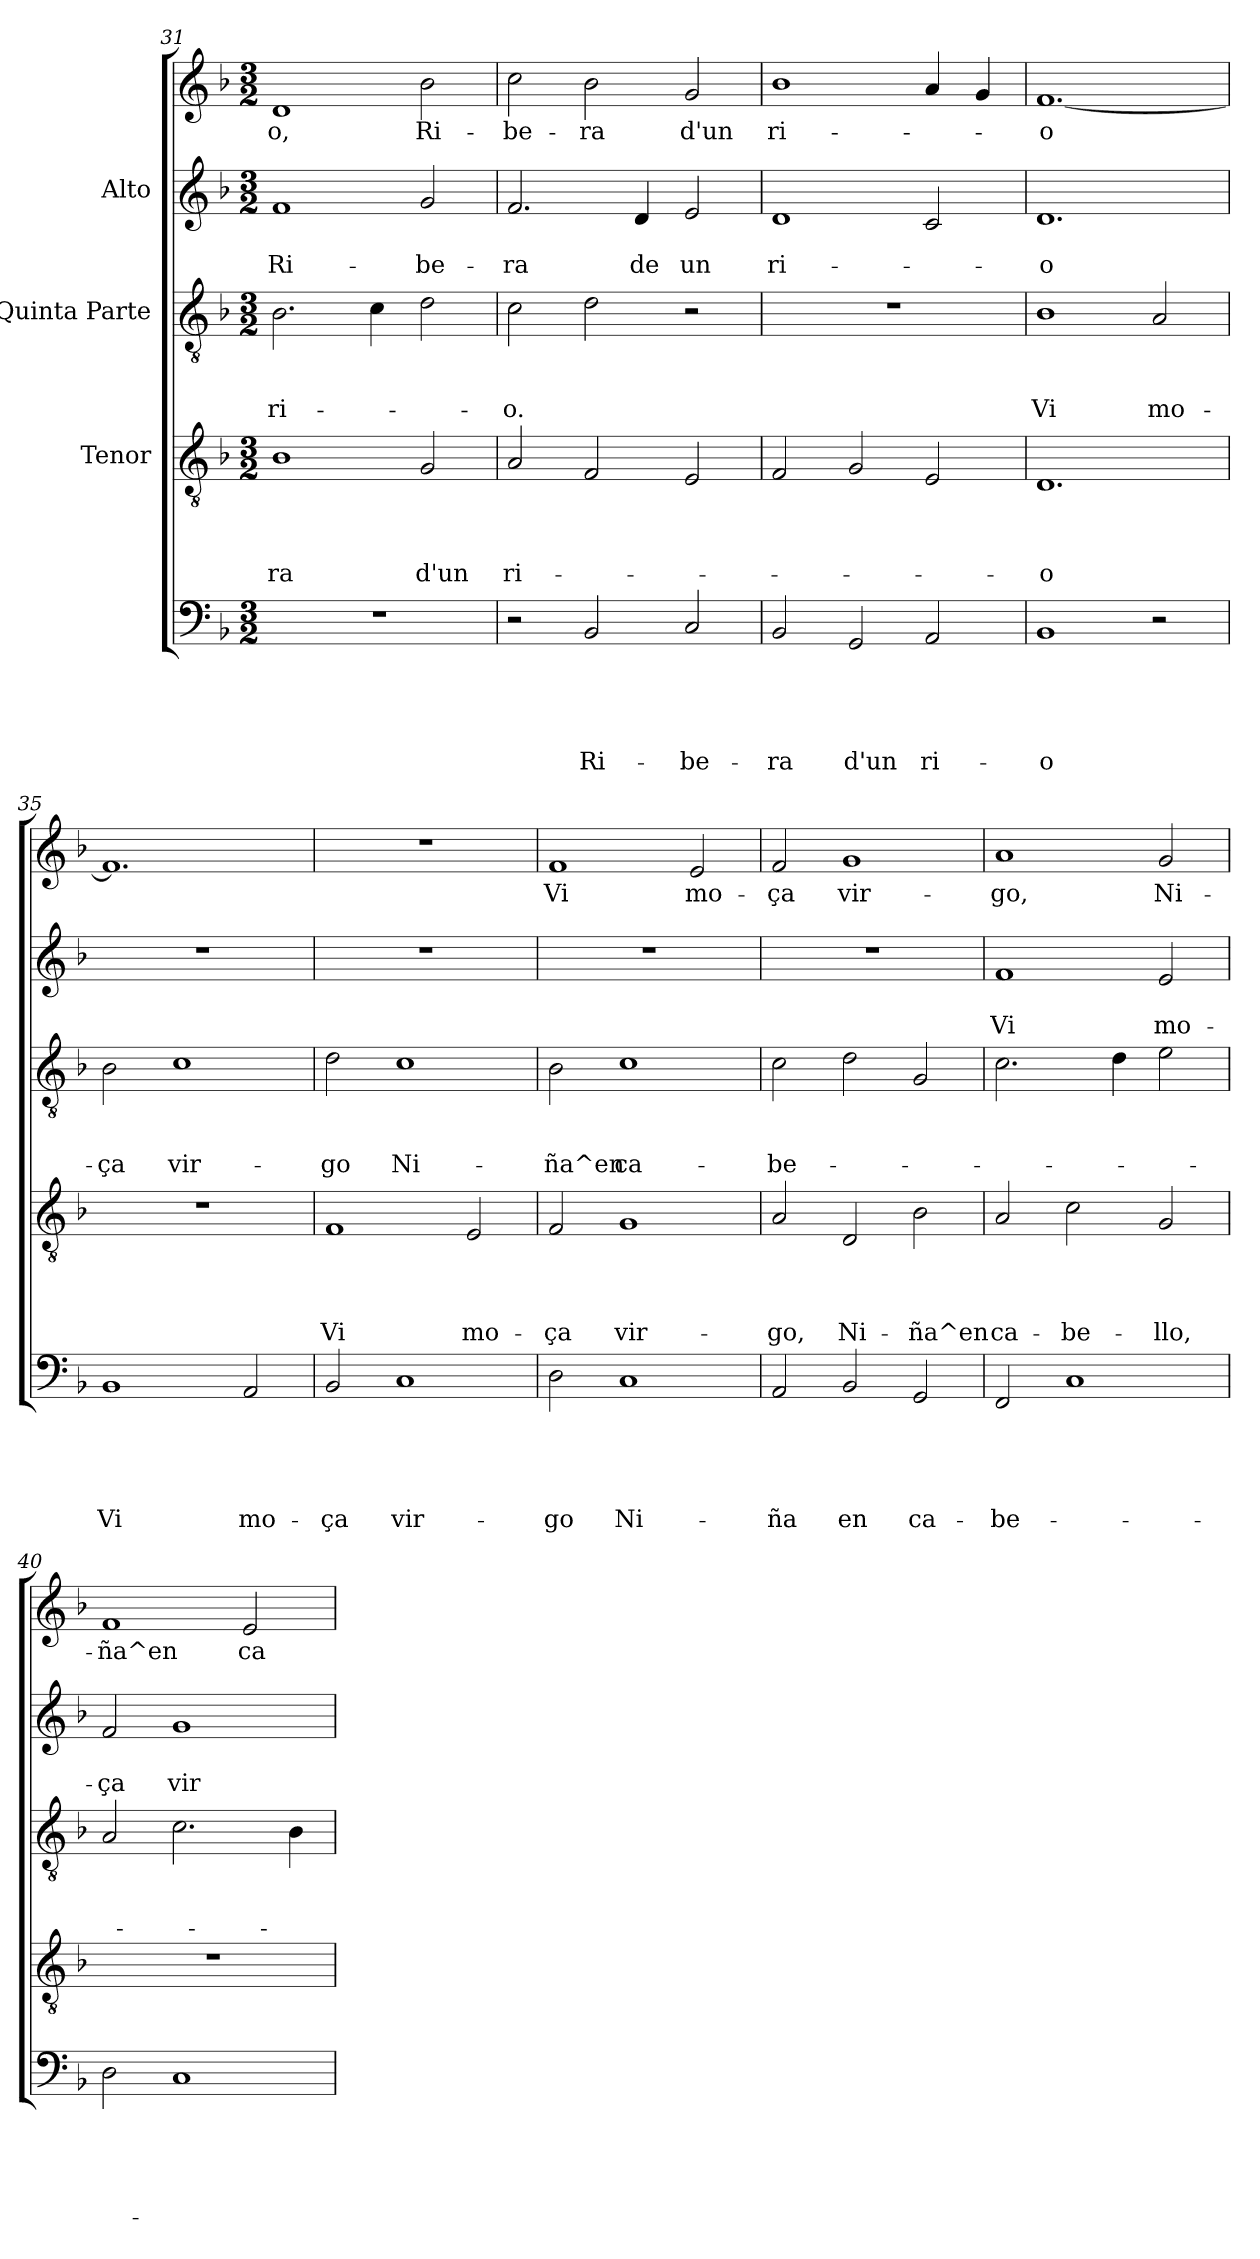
**kern	**text	**text	**text	**text	**text	**kern	**text	**text	**text	**text	**kern	**text	**text	**text	**kern	**text	**text	**kern	**text
*part5	*part5	*part5	*part5	*part5	*part5	*part4	*part4	*part4	*part4	*part4	*part3	*part3	*part3	*part3	*part2	*part2	*part2	*part1	*part1
*staff5	*staff5	*staff5	*staff5	*staff5	*staff5	*staff4	*staff4	*staff4	*staff4	*staff4	*staff3	*staff3	*staff3	*staff3	*staff2	*staff2	*staff2	*staff1	*staff1
*	*	*	*	*	*	*I"Tenor	*	*	*	*	*I"Quinta Parte	*	*	*	*I"Alto	*	*	*	*
*clefF4	*	*	*	*	*	*clefGv2	*	*	*	*	*clefGv2	*	*	*	*clefG2	*	*	*clefG2	*
*k[b-]	*	*	*	*	*	*k[b-]	*	*	*	*	*k[b-]	*	*	*	*k[b-]	*	*	*k[b-]	*
*F:	*	*	*	*	*	*F:	*	*	*	*	*F:	*	*	*	*F:	*	*	*F:	*
*M3/2	*	*	*	*	*	*M3/2	*	*	*	*	*M3/2	*	*	*	*M3/2	*	*	*M3/2	*
=31	=31	=31	=31	=31	=31	=31	=31	=31	=31	=31	=31	=31	=31	=31	=31	=31	=31	=31	=31
!	!	!	!	!	!	!	!	!	!	!LO:LY:b	!	!	!	!LO:LY:b	!	!	!LO:LY:b	!	!LO:LY:b
1.r	.	.	.	.	.	1B-	.	.	.	-ra	2.B-\	.	.	ri-	1f	.	Ri-	1d	-o,
.	.	.	.	.	.	.	.	.	.	.	4c\	.	.	.	.	.	.	.	.
!	!	!	!	!	!	!	!	!	!	!LO:LY:b	!	!	!	!	!	!	!LO:LY:b	!	!LO:LY:b
.	.	.	.	.	.	2G/	.	.	.	d'un	2d\	.	.	.	2g/	.	-be-	2b-\	Ri-
!!LO:PB:g=z
=32	=32	=32	=32	=32	=32	=32	=32	=32	=32	=32	=32	=32	=32	=32	=32	=32	=32	=32	=32
!	!	!	!	!	!	!	!	!	!	!LO:LY:b	!	!	!	!LO:LY:b	!	!	!LO:LY:b	!	!LO:LY:b
2r	.	.	.	.	.	2A/	.	.	.	ri-	2c\	.	.	-o.	2.f/	.	-ra	2cc\	-be-
!	!	!	!	!	!LO:LY:b	!	!	!	!	!	!	!	!	!	!	!	!	!	!LO:LY:b
2BB-/	.	.	.	.	Ri-	2F/	.	.	.	.	2d\	.	.	.	.	.	.	2b-\	-ra
!	!	!	!	!	!	!	!	!	!	!	!	!	!	!	!	!	!LO:LY:b	!	!
.	.	.	.	.	.	.	.	.	.	.	.	.	.	.	4d/	.	de	.	.
!	!	!	!	!	!LO:LY:b	!	!	!	!	!	!	!	!	!	!	!	!LO:LY:b	!	!LO:LY:b
2C/	.	.	.	.	-be-	2E/	.	.	.	.	2r	.	.	.	2e/	.	un	2g/	d'un
=33	=33	=33	=33	=33	=33	=33	=33	=33	=33	=33	=33	=33	=33	=33	=33	=33	=33	=33	=33
!	!	!	!	!	!LO:LY:b	!	!	!	!	!	!	!	!	!	!	!	!LO:LY:b	!	!LO:LY:b
2BB-/	.	.	.	.	-ra	2F/	.	.	.	.	1.r	.	.	.	1d	.	ri-	1b-	ri-
!	!	!	!	!	!LO:LY:b	!	!	!	!	!	!	!	!	!	!	!	!	!	!
2GG/	.	.	.	.	d'un	2G/	.	.	.	.	.	.	.	.	.	.	.	.	.
!	!	!	!	!	!LO:LY:b	!	!	!	!	!	!	!	!	!	!	!	!	!	!
2AA/	.	.	.	.	ri-	2E/	.	.	.	.	.	.	.	.	2c/	.	.	4a/	.
.	.	.	.	.	.	.	.	.	.	.	.	.	.	.	.	.	.	4g/	.
=34	=34	=34	=34	=34	=34	=34	=34	=34	=34	=34	=34	=34	=34	=34	=34	=34	=34	=34	=34
!	!	!	!	!	!LO:LY:b	!	!	!	!	!LO:LY:b	!	!	!	!LO:LY:b	!	!	!LO:LY:b	!	!LO:LY:b
1BB-	.	.	.	.	-o	1.D	.	.	.	-o	1B-	.	.	Vi	1.d	.	-o	[<1.f	-o
!	!	!	!	!	!	!	!	!	!	!	!	!	!	!LO:LY:b	!	!	!	!	!
2r	.	.	.	.	.	.	.	.	.	.	2A/	.	.	mo-	.	.	.	.	.
=35	=35	=35	=35	=35	=35	=35	=35	=35	=35	=35	=35	=35	=35	=35	=35	=35	=35	=35	=35
!	!	!	!	!	!LO:LY:b	!	!	!	!	!	!	!	!	!LO:LY:b	!	!	!	!	!
1BB-	.	.	.	.	Vi	1.r	.	.	.	.	2B-\	.	.	-ça	1.r	.	.	1.f]	.
!	!	!	!	!	!	!	!	!	!	!	!	!	!	!LO:LY:b	!	!	!	!	!
.	.	.	.	.	.	.	.	.	.	.	1c	.	.	vir-	.	.	.	.	.
!	!	!	!	!	!LO:LY:b	!	!	!	!	!	!	!	!	!	!	!	!	!	!
2AA/	.	.	.	.	mo-	.	.	.	.	.	.	.	.	.	.	.	.	.	.
=36	=36	=36	=36	=36	=36	=36	=36	=36	=36	=36	=36	=36	=36	=36	=36	=36	=36	=36	=36
!	!	!	!	!	!LO:LY:b	!	!	!	!	!LO:LY:b	!	!	!	!LO:LY:b	!	!	!	!	!
2BB-/	.	.	.	.	-ça	1F	.	.	.	Vi	2d\	.	.	-go	1.r	.	.	1.r	.
!	!	!	!	!	!LO:LY:b	!	!	!	!	!	!	!	!	!LO:LY:b	!	!	!	!	!
1C	.	.	.	.	vir-	.	.	.	.	.	1c	.	.	Ni-	.	.	.	.	.
!	!	!	!	!	!	!	!	!	!	!LO:LY:b	!	!	!	!	!	!	!	!	!
.	.	.	.	.	.	2E/	.	.	.	mo-	.	.	.	.	.	.	.	.	.
=37	=37	=37	=37	=37	=37	=37	=37	=37	=37	=37	=37	=37	=37	=37	=37	=37	=37	=37	=37
!	!	!	!	!	!LO:LY:b	!	!	!	!	!LO:LY:b	!	!	!	!LO:LY:b	!	!	!	!	!LO:LY:b
2D\	.	.	.	.	-go	2F/	.	.	.	-ça	2B-\	.	.	-ña^en	1.r	.	.	1f	Vi
!	!	!	!	!	!LO:LY:b	!	!	!	!	!LO:LY:b	!	!	!	!LO:LY:b	!	!	!	!	!
1C	.	.	.	.	Ni-	1G	.	.	.	vir-	1c	.	.	ca-	.	.	.	.	.
!	!	!	!	!	!	!	!	!	!	!	!	!	!	!	!	!	!	!	!LO:LY:b
.	.	.	.	.	.	.	.	.	.	.	.	.	.	.	.	.	.	2e/	mo-
=38	=38	=38	=38	=38	=38	=38	=38	=38	=38	=38	=38	=38	=38	=38	=38	=38	=38	=38	=38
!	!	!	!	!	!LO:LY:b	!	!	!	!	!LO:LY:b	!	!	!	!LO:LY:b	!	!	!	!	!LO:LY:b
2AA/	.	.	.	.	-ña	2A/	.	.	.	-go,	2c\	.	.	-be-	1.r	.	.	2f/	-ça
!	!	!	!	!	!LO:LY:b	!	!	!	!	!LO:LY:b	!	!	!	!	!	!	!	!	!LO:LY:b
2BB-/	.	.	.	.	en	2D/	.	.	.	Ni-	2d\	.	.	.	.	.	.	1g	vir-
!	!	!	!	!	!LO:LY:b	!	!	!	!	!LO:LY:b	!	!	!	!	!	!	!	!	!
2GG/	.	.	.	.	ca-	2B-\	.	.	.	-ña^en	2G/	.	.	.	.	.	.	.	.
!!LO:PB:g=z
=39	=39	=39	=39	=39	=39	=39	=39	=39	=39	=39	=39	=39	=39	=39	=39	=39	=39	=39	=39
!	!	!	!	!	!LO:LY:b	!	!	!	!	!LO:LY:b	!	!	!	!	!	!	!LO:LY:b	!	!LO:LY:b
2FF/	.	.	.	.	-be-	2A/	.	.	.	ca-	2.c\	.	.	.	1f	.	Vi	1a	-go,
!	!	!	!	!	!	!	!	!	!	!LO:LY:b	!	!	!	!	!	!	!	!	!
1C	.	.	.	.	.	2c\	.	.	.	-be-	.	.	.	.	.	.	.	.	.
.	.	.	.	.	.	.	.	.	.	.	4d\	.	.	.	.	.	.	.	.
!	!	!	!	!	!	!	!	!	!	!LO:LY:b	!	!	!	!	!	!	!LO:LY:b	!	!LO:LY:b
.	.	.	.	.	.	2G/	.	.	.	-llo,	2e\	.	.	.	2e/	.	mo-	2g/	Ni-
=40	=40	=40	=40	=40	=40	=40	=40	=40	=40	=40	=40	=40	=40	=40	=40	=40	=40	=40	=40
!	!	!	!	!	!	!	!	!	!	!	!	!	!	!	!	!	!LO:LY:b	!	!LO:LY:b
2D\	.	.	.	.	.	1.r	.	.	.	.	2A/	.	.	.	2f/	.	-ça	1f	-ña^en
!	!	!	!	!	!	!	!	!	!	!	!	!	!	!	!	!	!LO:LY:b	!	!
1C	.	.	.	.	.	.	.	.	.	.	2.c\	.	.	.	1g	.	vir-	.	.
!	!	!	!	!	!	!	!	!	!	!	!	!	!	!	!	!	!	!	!LO:LY:b
.	.	.	.	.	.	.	.	.	.	.	.	.	.	.	.	.	.	2e/	ca-
.	.	.	.	.	.	.	.	.	.	.	4B-\	.	.	.	.	.	.	.	.
=	=	=	=	=	=	=	=	=	=	=	=	=	=	=	=	=	=	=	=
*-	*-	*-	*-	*-	*-	*-	*-	*-	*-	*-	*-	*-	*-	*-	*-	*-	*-	*-	*-
